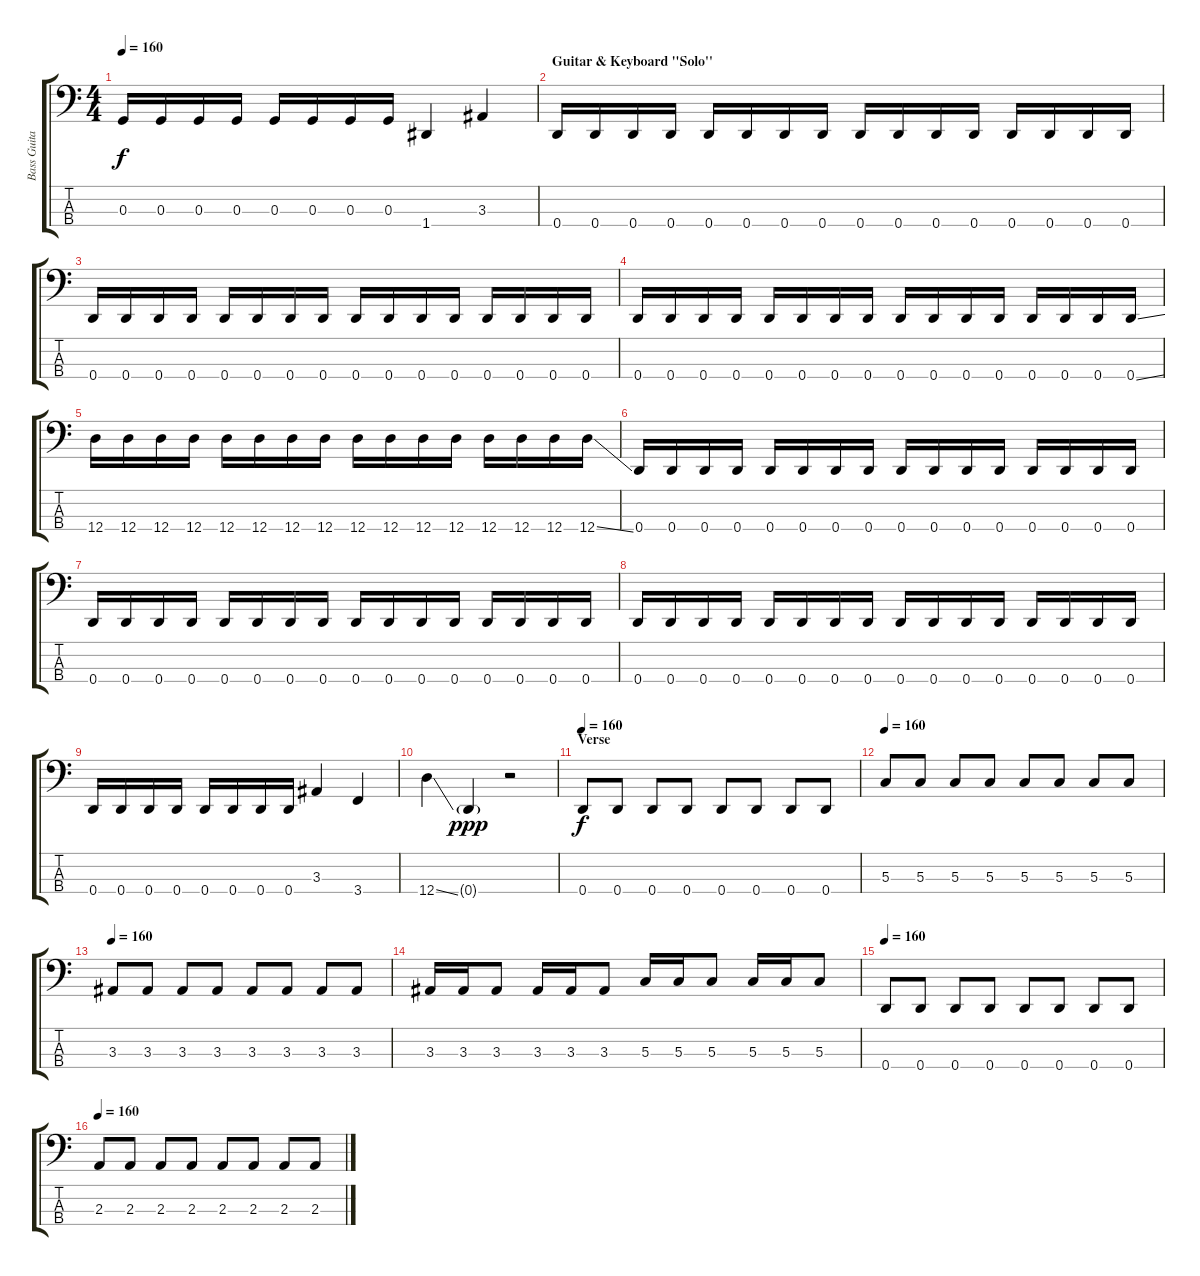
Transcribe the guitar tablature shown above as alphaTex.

\track ("Bass Guitar" "Bass Guita") {instrument electricbasspick}
\staff {score tabs}
\tuning (F2 C2 G1 D1) {hide}
\ts (4 4)
\tempo 160
\clef f4
\ks c
0.3.16{dy f} 0.3.16 0.3.16 0.3.16 0.3.16 0.3.16 0.3.16 0.3.16 1.4.4 3.3.4 |
\section ("" "Guitar & Keyboard ''Solo''")
0.4.16 0.4.16 0.4.16 0.4.16 0.4.16 0.4.16 0.4.16 0.4.16 0.4.16 0.4.16 0.4.16 0.4.16 0.4.16 0.4.16 0.4.16 0.4.16 |
0.4.16 0.4.16 0.4.16 0.4.16 0.4.16 0.4.16 0.4.16 0.4.16 0.4.16 0.4.16 0.4.16 0.4.16 0.4.16 0.4.16 0.4.16 0.4.16 |
0.4.16 0.4.16 0.4.16 0.4.16 0.4.16 0.4.16 0.4.16 0.4.16 0.4.16 0.4.16 0.4.16 0.4.16 0.4.16 0.4.16 0.4.16 0.4{ss}.16 |
12.4.16 12.4.16 12.4.16 12.4.16 12.4.16 12.4.16 12.4.16 12.4.16 12.4.16 12.4.16 12.4.16 12.4.16 12.4.16 12.4.16 12.4.16 12.4{ss}.16 |
0.4.16 0.4.16 0.4.16 0.4.16 0.4.16 0.4.16 0.4.16 0.4.16 0.4.16 0.4.16 0.4.16 0.4.16 0.4.16 0.4.16 0.4.16 0.4.16 |
0.4.16 0.4.16 0.4.16 0.4.16 0.4.16 0.4.16 0.4.16 0.4.16 0.4.16 0.4.16 0.4.16 0.4.16 0.4.16 0.4.16 0.4.16 0.4.16 |
0.4.16 0.4.16 0.4.16 0.4.16 0.4.16 0.4.16 0.4.16 0.4.16 0.4.16 0.4.16 0.4.16 0.4.16 0.4.16 0.4.16 0.4.16 0.4.16 |
0.4.16 0.4.16 0.4.16 0.4.16 0.4.16 0.4.16 0.4.16 0.4.16 3.3.4 3.4.4 |
12.4{ss}.4 0.4{g}.4{dy ppp} r.2 |
\section ("" "Verse")
\tempo 160
0.4.8{dy f} 0.4.8 0.4.8 0.4.8 0.4.8 0.4.8 0.4.8 0.4.8 |
\tempo 160
5.3.8 5.3.8 5.3.8 5.3.8 5.3.8 5.3.8 5.3.8 5.3.8 |
\tempo 160
3.3.8 3.3.8 3.3.8 3.3.8 3.3.8 3.3.8 3.3.8 3.3.8 |
3.3.16 3.3.16 3.3.8 3.3.16 3.3.16 3.3.8 5.3.16 5.3.16 5.3.8 5.3.16 5.3.16 5.3.8 |
\tempo 160
0.4.8 0.4.8 0.4.8 0.4.8 0.4.8 0.4.8 0.4.8 0.4.8 |
\tempo 160
2.3.8 2.3.8 2.3.8 2.3.8 2.3.8 2.3.8 2.3.8 2.3.8
